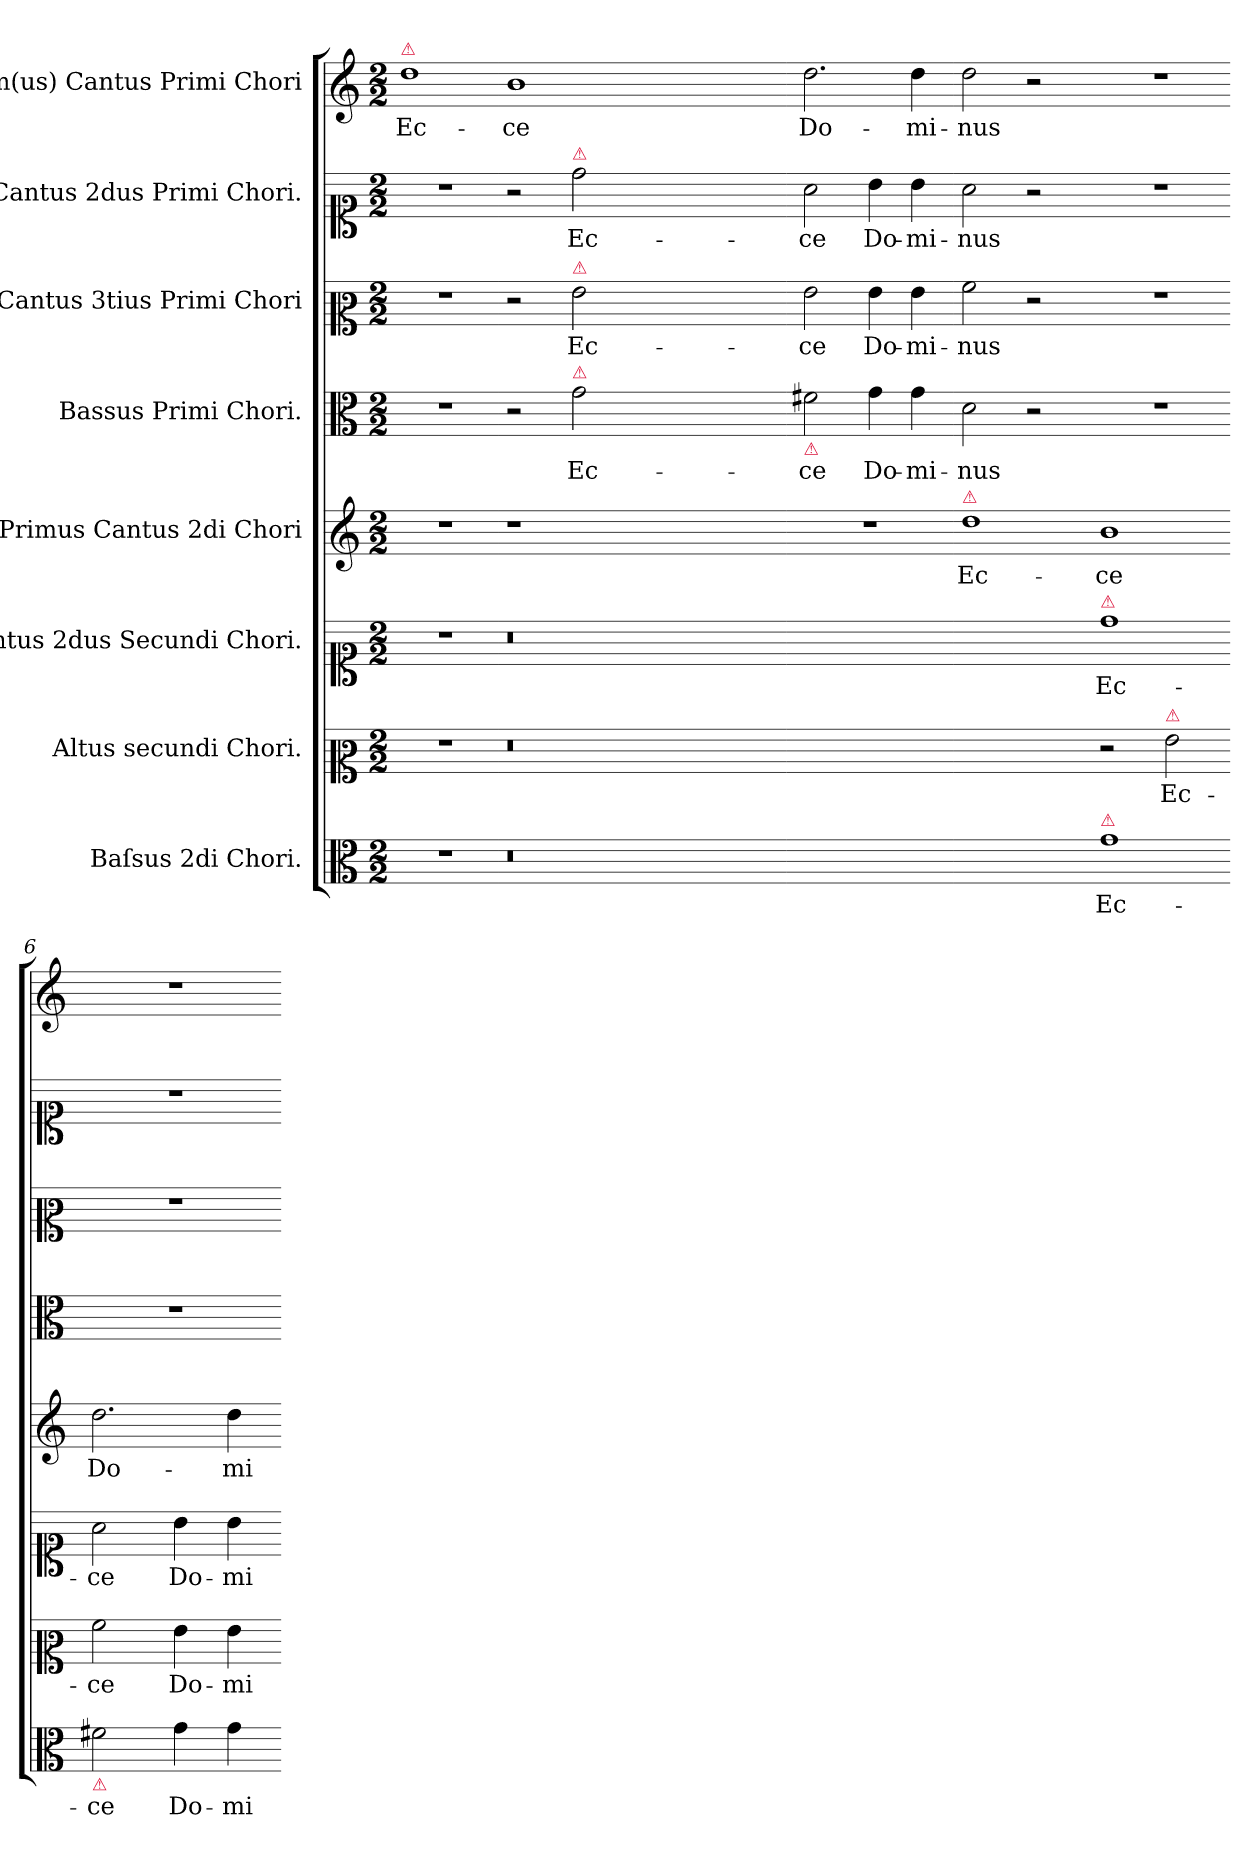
**kern	**text	**kern	**text	**kern	**text	**kern	**text	**kern	**text	**kern	**text	**kern	**text	**kern	**text
*part8	*part8	*part7	*part7	*part6	*part6	*part5	*part5	*part4	*part4	*part3	*part3	*part2	*part2	*part1	*part1
*staff8	*staff8	*staff7	*staff7	*staff6	*staff6	*staff5	*staff5	*staff4	*staff4	*staff3	*staff3	*staff2	*staff2	*staff1	*staff1
*I"Baſsus 2di Chori.	*	*I"Altus secundi Chori.	*	*I"Cantus 2dus Secundi Chori.	*	*I"Primus Cantus 2di Chori	*	*I"Bassus Primi Chori.	*	*I"Cantus 3tius Primi Chori	*	*I"Cantus 2dus Primi Chori.	*	*I"Im(us) Cantus Primi Chori	*
*clefC3	*	*clefC2	*	*clefC1	*	*clefG2	*	*clefC3	*	*clefC2	*	*clefC1	*	*clefG2	*
*k[]	*	*k[]	*	*k[]	*	*k[]	*	*k[]	*	*k[]	*	*k[]	*	*k[]	*
*M2/2	*	*M2/2	*	*M2/2	*	*M2/2	*	*M2/2	*	*M2/2	*	*M2/2	*	*M2/2	*
=1	=1	=1	=1	=1	=1	=1	=1	=1	=1	=1	=1	=1	=1	=1	=1
!	!	!	!	!	!	!	!	!	!	!	!	!	!	!LO:TX:a:color=crimson:t=⚠	!
1r	.	1r	.	1r	.	1r	.	1r	.	1r	.	1r	.	1dd	Ec-
=2-	=2-	=2-	=2-	=2-	=2-	=2-	=2-	=2-	=2-	=2-	=2-	=2-	=2-	=2-	=2-
0.r	.	0.r	.	0.r	.	1r	.	2r	.	2r	.	2r	.	1b	-ce
!	!	!	!	!	!	!	!	!	!	!	!	!LO:TX:a:color=crimson:t=⚠	!	!	!
!	!	!	!	!	!	!	!	!	!	!LO:TX:a:color=crimson:t=⚠	!	!	!	!	!
!	!	!	!	!	!	!	!	!LO:TX:a:color=crimson:t=⚠	!	!	!	!	!	!	!
.	.	.	.	.	.	.	.	2g\	Ec-	2g\	Ec-	2dd\	Ec-	.	.
.	.	.	.	.	.	0ryy	.	0ryy	.	0ryy	.	0ryy	.	0ryy	.
=3-	=3-	=3-	=3-	=3-	=3-	=3-	=3-	=3-	=3-	=3-	=3-	=3-	=3-	=3-	=3-
!	!	!	!	!	!	!	!	!LO:TX:b:color=crimson:t=⚠	!	!	!	!	!	!	!
1ryy	.	1ryy	.	1ryy	.	1r	.	2f#X\	-ce	2g\	-ce	2a\	-ce	2.dd\	Do-
.	.	.	.	.	.	.	.	4g\	Do-	4g\	Do-	4b\	Do-	.	.
.	.	.	.	.	.	.	.	4g\	-mi-	4g\	-mi-	4b\	-mi-	4dd\	-mi-
=4-	=4-	=4-	=4-	=4-	=4-	=4-	=4-	=4-	=4-	=4-	=4-	=4-	=4-	=4-	=4-
!	!	!	!	!	!	!LO:TX:a:color=crimson:t=⚠	!	!	!	!	!	!	!	!	!
1ryy	.	1ryy	.	1ryy	.	1dd	Ec-	2d\	-nus	2a\	-nus	2a\	-nus	2dd\	-nus
.	.	.	.	.	.	.	.	2r	.	2r	.	2r	.	2r	.
=5-	=5-	=5-	=5-	=5-	=5-	=5-	=5-	=5-	=5-	=5-	=5-	=5-	=5-	=5-	=5-
!	!	!	!	!LO:TX:a:color=crimson:t=⚠	!	!	!	!	!	!	!	!	!	!	!
!LO:TX:a:color=crimson:t=⚠	!	!	!	!	!	!	!	!	!	!	!	!	!	!	!
1g	Ec-	2r	.	1dd	Ec-	1b	ce	1r	.	1r	.	1r	.	1r	.
!	!	!LO:TX:a:color=crimson:t=⚠	!	!	!	!	!	!	!	!	!	!	!	!	!
.	.	2g\	Ec-	.	.	.	.	.	.	.	.	.	.	.	.
=6-	=6-	=6-	=6-	=6-	=6-	=6-	=6-	=6-	=6-	=6-	=6-	=6-	=6-	=6-	=6-
!LO:TX:b:color=crimson:t=⚠	!	!	!	!	!	!	!	!	!	!	!	!	!	!	!
2f#X\	-ce	2a\	-ce	2a\	-ce	2.dd\	Do-	1r	.	1r	.	1r	.	1r	.
4g\	Do-	4g\	Do-	4b\	Do-	.	.	.	.	.	.	.	.	.	.
4g\	-mi-	4g\	-mi-	4b\	-mi-	4dd\	-mi-	.	.	.	.	.	.	.	.
=-	=-	=-	=-	=-	=-	=-	=-	=-	=-	=-	=-	=-	=-	=-	=-
*-	*-	*-	*-	*-	*-	*-	*-	*-	*-	*-	*-	*-	*-	*-	*-
